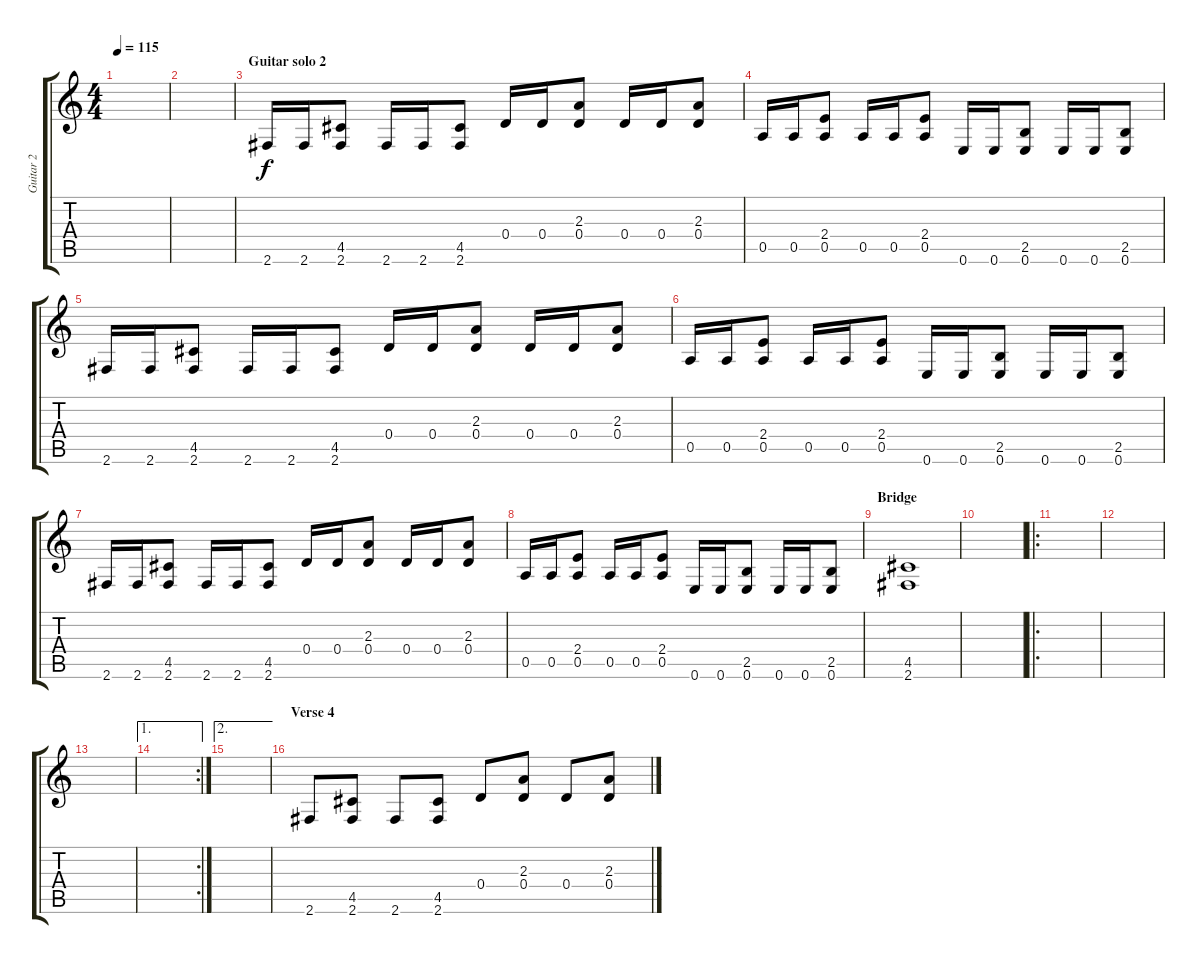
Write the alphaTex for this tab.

\track ("Guitar 2" "Guitar 2") {instrument distortionguitar}
\staff {score tabs}
\tuning (E4 B3 G3 D3 A2 E2) {hide}
\ts (4 4)
\tempo 115
\clef g2
\ks c
|
|
\section ("" "Guitar solo 2")
2.6.16 2.6.16 (4.5 2.6).8 2.6.16 2.6.16 (4.5 2.6).8 0.4.16 0.4.16 (2.3 0.4).8 0.4.16 0.4.16 (2.3 0.4).8 |
0.5.16 0.5.16 (2.4 0.5).8 0.5.16 0.5.16 (2.4 0.5).8 0.6.16 0.6.16 (2.5 0.6).8 0.6.16 0.6.16 (2.5 0.6).8 |
2.6.16 2.6.16 (4.5 2.6).8 2.6.16 2.6.16 (4.5 2.6).8 0.4.16 0.4.16 (2.3 0.4).8 0.4.16 0.4.16 (2.3 0.4).8 |
0.5.16 0.5.16 (2.4 0.5).8 0.5.16 0.5.16 (2.4 0.5).8 0.6.16 0.6.16 (2.5 0.6).8 0.6.16 0.6.16 (2.5 0.6).8 |
2.6.16 2.6.16 (4.5 2.6).8 2.6.16 2.6.16 (4.5 2.6).8 0.4.16 0.4.16 (2.3 0.4).8 0.4.16 0.4.16 (2.3 0.4).8 |
0.5.16 0.5.16 (2.4 0.5).8 0.5.16 0.5.16 (2.4 0.5).8 0.6.16 0.6.16 (2.5 0.6).8 0.6.16 0.6.16 (2.5 0.6).8 |
\section ("" "Bridge")
(4.5 2.6).1{volume 7} |
|
\ro
|
|
|
\ae 1
\rc 2
|
\ae 2
|
\section ("" "Verse 4")
2.6.8 (4.5 2.6).8 2.6.8 (4.5 2.6).8 0.4.8 (2.3 0.4).8 0.4.8 (2.3 0.4).8
